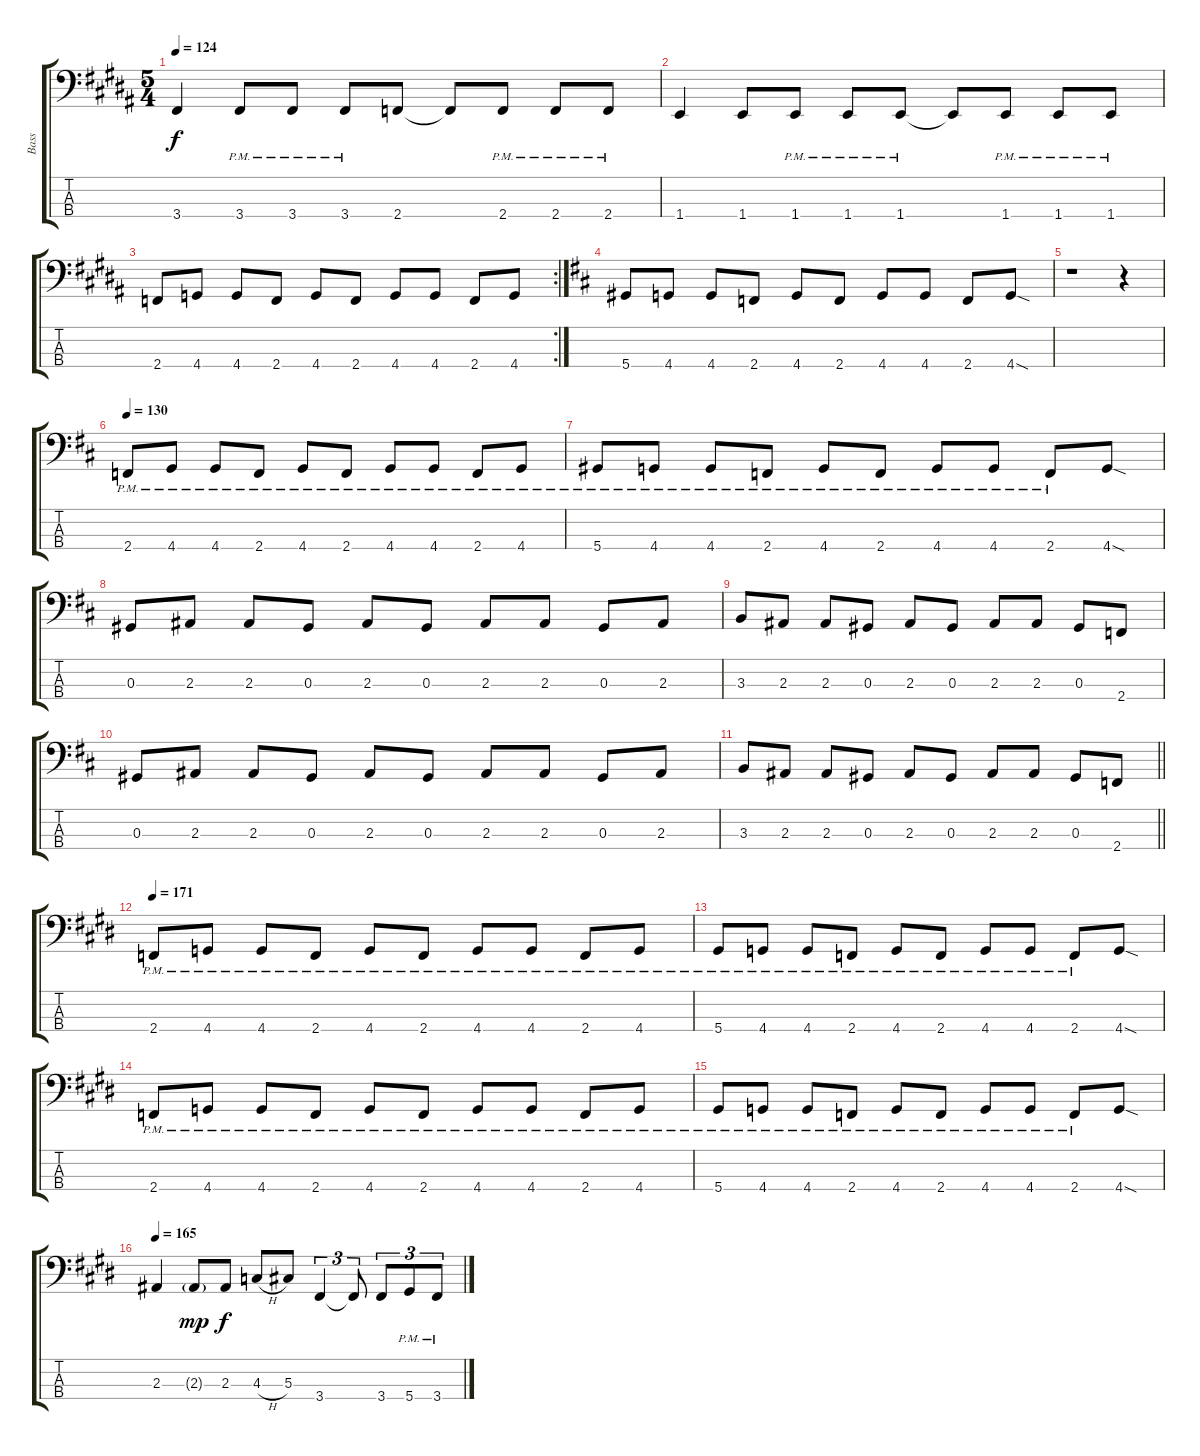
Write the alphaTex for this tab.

\track ("Bass" "Bass") {instrument electricbasspick}
\staff {score tabs}
\tuning (Gb2 Db2 Ab1 Eb1) {hide}
\ts (5 4)
\tempo 124
\clef f4
\ks b
3.4.4{dy f} 3.4{pm}.8 3.4{pm}.8 3.4{pm}.8 2.4.8 2.4{t}.8 2.4{pm}.8 2.4{pm}.8 2.4{pm}.8 |
1.4.4 1.4.8 1.4{pm}.8 1.4{pm}.8 1.4{pm}.8 1.4{t}.8 1.4{pm}.8 1.4{pm}.8 1.4{pm}.8 |
\rc 2
2.4.8 4.4.8 4.4.8 2.4.8 4.4.8 2.4.8 4.4.8 4.4.8 2.4.8 4.4.8 |
\ks d
5.4.8 4.4.8 4.4.8 2.4.8 4.4.8 2.4.8 4.4.8 4.4.8 2.4.8 4.4{sod}.8 |
r.1 r.4 |
\tempo 130
2.4{pm}.8 4.4{pm}.8 4.4{pm}.8 2.4{pm}.8 4.4{pm}.8 2.4{pm}.8 4.4{pm}.8 4.4{pm}.8 2.4{pm}.8 4.4{pm}.8 |
5.4{pm}.8 4.4{pm}.8 4.4{pm}.8 2.4{pm}.8 4.4{pm}.8 2.4{pm}.8 4.4{pm}.8 4.4{pm}.8 2.4{pm}.8 4.4{sod}.8 |
0.3.8 2.3.8 2.3.8 0.3.8 2.3.8 0.3.8 2.3.8 2.3.8 0.3.8 2.3.8 |
3.3.8 2.3.8 2.3.8 0.3.8 2.3.8 0.3.8 2.3.8 2.3.8 0.3.8 2.4.8 |
0.3.8 2.3.8 2.3.8 0.3.8 2.3.8 0.3.8 2.3.8 2.3.8 0.3.8 2.3.8 |
\barLineRight lightlight
3.3.8 2.3.8 2.3.8 0.3.8 2.3.8 0.3.8 2.3.8 2.3.8 0.3.8 2.4.8 |
\tempo 171
\ks e
2.4{pm}.8 4.4{pm}.8 4.4{pm}.8 2.4{pm}.8 4.4{pm}.8 2.4{pm}.8 4.4{pm}.8 4.4{pm}.8 2.4{pm}.8 4.4{pm}.8 |
5.4{pm}.8 4.4{pm}.8 4.4{pm}.8 2.4{pm}.8 4.4{pm}.8 2.4{pm}.8 4.4{pm}.8 4.4{pm}.8 2.4{pm}.8 4.4{sod}.8 |
2.4{pm}.8 4.4{pm}.8 4.4{pm}.8 2.4{pm}.8 4.4{pm}.8 2.4{pm}.8 4.4{pm}.8 4.4{pm}.8 2.4{pm}.8 4.4{pm}.8 |
5.4{pm}.8 4.4{pm}.8 4.4{pm}.8 2.4{pm}.8 4.4{pm}.8 2.4{pm}.8 4.4{pm}.8 4.4{pm}.8 2.4{pm}.8 4.4{sod}.8 |
\tempo 165
2.3.4 2.3{g}.8{dy mp} 2.3.8{dy f} 4.3{h}.8 5.3.8 3.4.4{tu (3 2)} 3.4{t}.8{tu (3 2)} 3.4.8{tu (3 2)} 5.4{pm}.8{tu (3 2)} 3.4{pm}.8{tu (3 2)}
